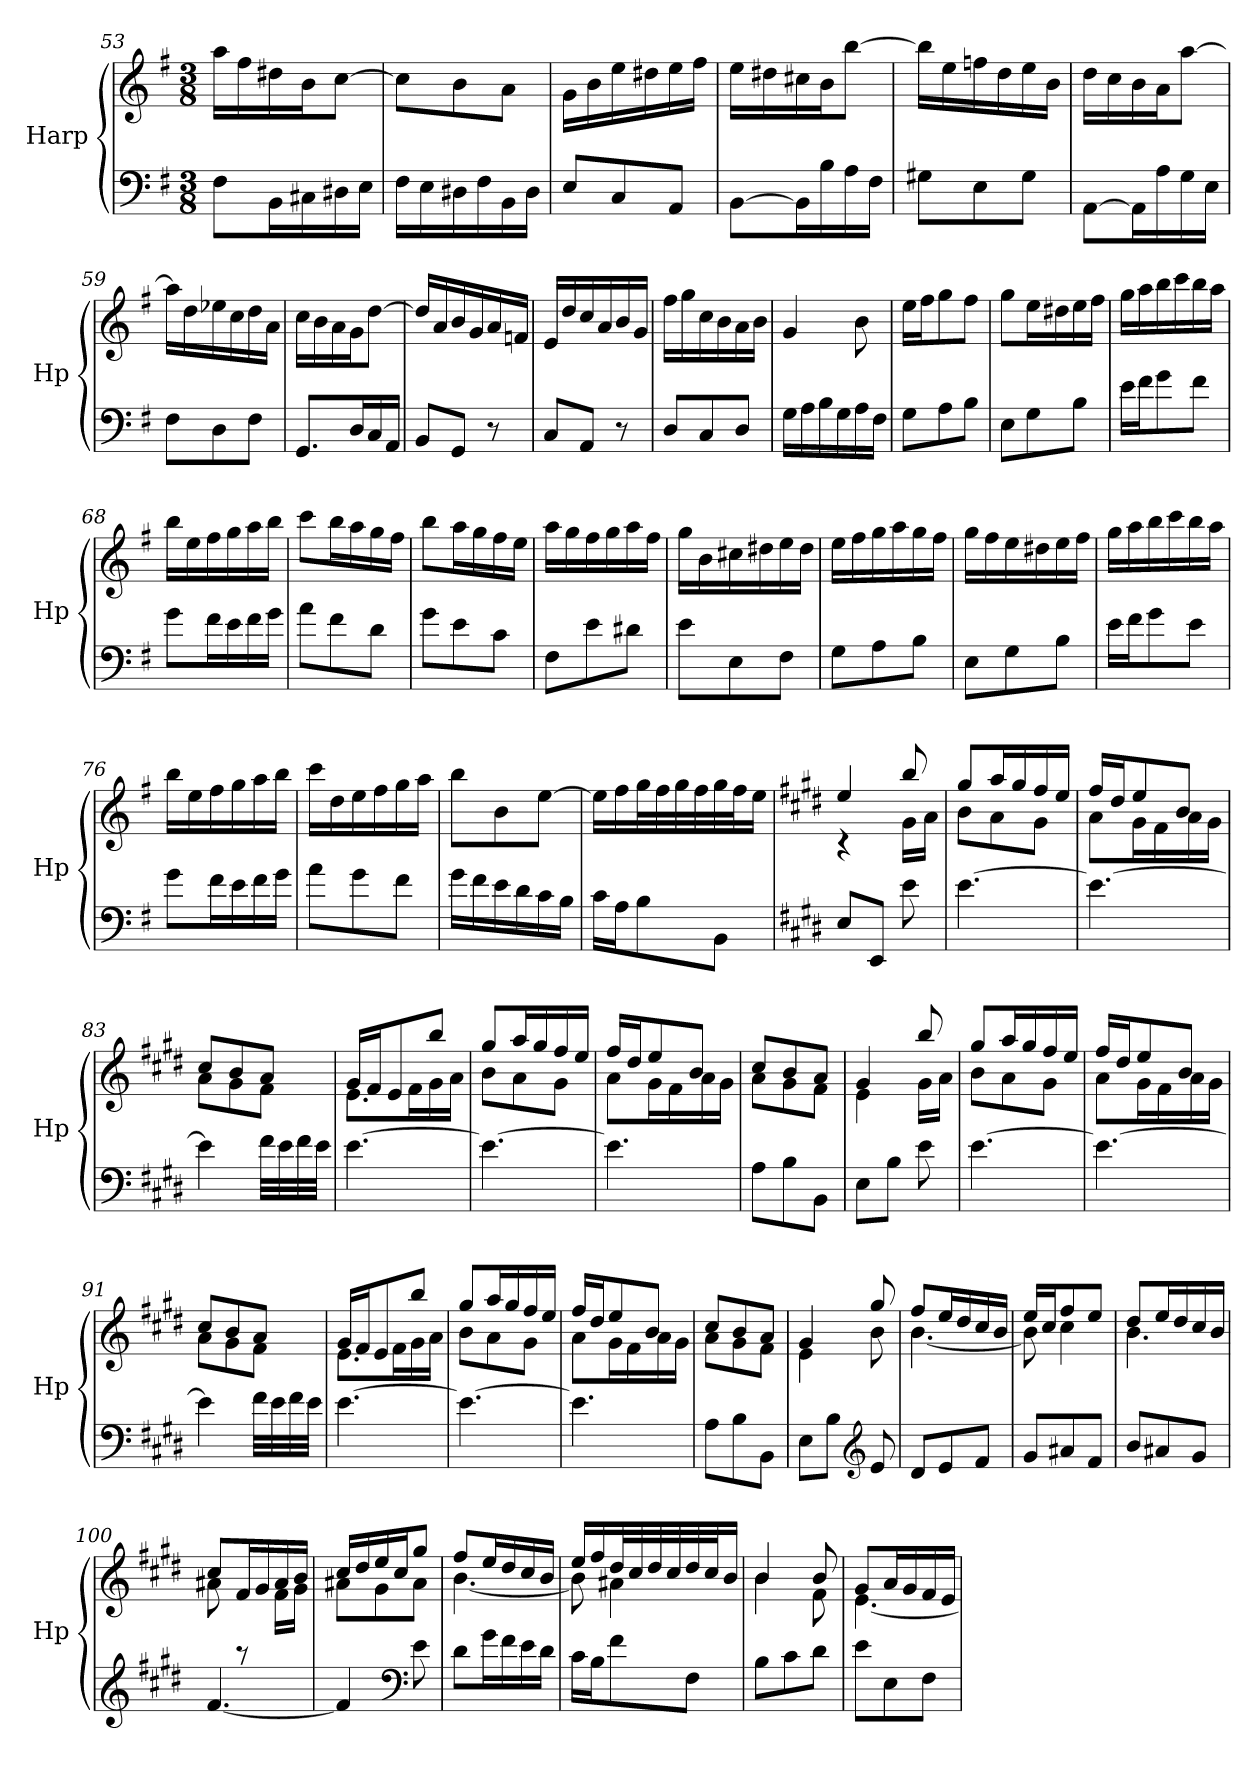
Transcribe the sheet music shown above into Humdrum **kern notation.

**kern	**kern
*part1	*part1
*staff2	*staff1
*I"Harp	*
*I'Hp	*
*clefF4	*clefG2
*k[f#]	*k[f#]
*M3/8	*M3/8
=53	=53
8F#\L	16aa\LL
.	16ff#\
16BB\L	16dd#X\
16C#X\	16b\J
16D#X\	[8cc\J
16E\JJ	.
=54	=54
16F#\LL	8cc\L]
16E\	.
16D#X\	8b\
16F#\	.
16BB\	8a\J
16D#\JJ	.
=55	=55
8E/L	16g\LL
.	16b\
8C/	16ee\
.	16dd#X\
8AA/J	16ee\
.	16ff#\JJ
=56	=56
[8BB\L	16ee\LL
.	16dd#X\
16BB\L]	16cc#X\
16B\	16b\J
16A\	[8bb\J
16F#\JJ	.
=57	=57
8G#X\L	16bb\LL]
.	16ee\
8E\	16ffn\
.	16dd\
8G#\J	16ee\
.	16b\JJ
!!LO:LB:g=z
=58	=58
[8AA\L	16dd\LL
.	16cc\
16AA\L]	16b\
16A\	16a\J
16G\	[8aa\J
16E\JJ	.
=59	=59
8F#\L	16aa\LL]
.	16dd\
8D\	16ee-X\
.	16cc\
8F#\J	16dd\
.	16a\JJ
=60	=60
8.GG/L	16cc\LL
.	16b\
.	16a\
16D/L	16g\J
16C/	[8dd\J
16AA/JJ	.
=61	=61
8BB/L	16dd/LL]
.	16a/
8GG/J	16b/
.	16g/
8r	16a/
.	16fn/JJ
=62	=62
8C/L	16e/LL
.	16dd/
8AA/J	16cc/
.	16a/
8r	16b/
.	16g/JJ
=63	=63
8D/L	16ff#\LL
.	16gg\
8C/	16cc\
.	16b\
8D/J	16a\
.	16b\JJ
=64	=64
16G\LL	4g/
16A\	.
16B\	.
16G\	.
16A\	8b\
16F#\JJ	.
!!LO:LB:g=z
=65	=65
8G\L	16ee\LL
.	16ff#\J
8A\	8gg\
8B\J	8ff#\J
=66	=66
8E\L	8gg\L
8G\	16ee\L
.	16dd#X\
8B\J	16ee\
.	16ff#\JJ
=67	=67
16e\LL	16gg\LL
16f#\J	16aa\
8g\	16bb\
.	16ccc\
8f#\J	16bb\
.	16aa\JJ
=68	=68
8g\L	16bb\LL
.	16ee\
16f#\L	16ff#\
16e\	16gg\
16f#\	16aa\
16g\JJ	16bb\JJ
=69	=69
8a\L	8ccc\L
8f#\	16bb\L
.	16aa\
8d\J	16gg\
.	16ff#\JJ
=70	=70
8g\L	8bb\L
8e\	16aa\L
.	16gg\
8c\J	16ff#\
.	16ee\JJ
=71	=71
8F#\L	16aa\LL
.	16gg\
8e\	16ff#\
.	16gg\
8d#X\J	16aa\
.	16ff#\JJ
!!LO:PB:g=z
=72	=72
8e\L	16gg\LL
.	16b\
8E\	16cc#X\
.	16dd#X\
8F#\J	16ee\
.	16dd#\JJ
=73	=73
8G\L	16ee\LL
.	16ff#\
8A\	16gg\
.	16aa\
8B\J	16gg\
.	16ff#\JJ
=74	=74
8E\L	16gg\LL
.	16ff#\
8G\	16ee\
.	16dd#X\
8B\J	16ee\
.	16ff#\JJ
=75	=75
16e\LL	16gg\LL
16f#\J	16aa\
8g\	16bb\
.	16ccc\
8e\J	16bb\
.	16aa\JJ
=76	=76
8g\L	16bb\LL
.	16ee\
16f#\L	16ff#\
16e\	16gg\
16f#\	16aa\
16g\JJ	16bb\JJ
=77	=77
8a\L	16ccc\LL
.	16dd\
8g\	16ee\
.	16ff#\
8f#\J	16gg\
.	16aa\JJ
!!LO:LB:g=z
=78	=78
16g\LL	8bb\L
16f#\	.
16e\	8b\
16d\	.
16c\	[8ee\J
16B\JJ	.
=79	=79
16c\LL	16ee\LL]
16A\J	16ff#\
8B\	32gg\L
.	32ff#\
.	32gg\
.	32ff#\
8BB\J	32gg\
.	32ff#\J
.	16ee\JJ
=80	=80
*k[f#c#g#d#]	*k[f#c#g#d#]
*	*^
8E/L	4ee/	4rc
8EE/J	.	.
8e\	8bb/	16g#\LL
.	.	16a\JJ
=81	=81	=81
[4.e\	8gg#/L	8b\L
.	16aa/L	8a\
.	16gg#/	.
.	16ff#/	8g#\J
.	16ee/JJ	.
=82	=82	=82
4.e\_	16ff#/LL	8a\L
.	16dd#/J	.
.	8ee/	16g#\L
.	.	16f#\
.	8b/J	16a\
.	.	16g#\JJ
=83	=83	=83
4e\]	8cc#/L	8a\L
.	8b/	8g#\
32f#\LLL	8a/J	8f#\J
32e\	.	.
32f#\	.	.
32e\JJJ	.	.
!!LO:LB:g=z	!!
=84	=84	=84
[4.e\	16g#/LL	8.e\L
.	16f#/J	.
.	8e/	.
.	.	16f#\L
.	8bb/J	16g#\
.	.	16a\JJ
=85	=85	=85
4.e\_	8gg#/L	8b\L
.	16aa/L	8a\
.	16gg#/	.
.	16ff#/	8g#\J
.	16ee/JJ	.
=86	=86	=86
4.e\]	16ff#/LL	8a\L
.	16dd#/J	.
.	8ee/	16g#\L
.	.	16f#\
.	8b/J	16a\
.	.	16g#\JJ
=87	=87	=87
8A\L	8cc#/L	8a\L
8B\	8b/	8g#\
8BB\J	8a/J	8f#\J
=88	=88	=88
8E\L	4g#/	4e\
8B\J	.	.
8e\	8bb/	16g#\LL
.	.	16a\JJ
=89	=89	=89
[4.e\	8gg#/L	8b\L
.	16aa/L	8a\
.	16gg#/	.
.	16ff#/	8g#\J
.	16ee/JJ	.
=90	=90	=90
4.e\_	16ff#/LL	8a\L
.	16dd#/J	.
.	8ee/	16g#\L
.	.	16f#\
.	8b/J	16a\
.	.	16g#\JJ
!!LO:LB:g=z	!!
=91	=91	=91
4e\]	8cc#/L	8a\L
.	8b/	8g#\
32f#\LLL	8a/J	8f#\J
32e\	.	.
32f#\	.	.
32e\JJJ	.	.
=92	=92	=92
[4.e\	16g#/LL	8.e\L
.	16f#/J	.
.	8e/	.
.	.	16f#\L
.	8bb/J	16g#\
.	.	16a\JJ
=93	=93	=93
4.e\_	8gg#/L	8b\L
.	16aa/L	8a\
.	16gg#/	.
.	16ff#/	8g#\J
.	16ee/JJ	.
=94	=94	=94
4.e\]	16ff#/LL	8a\L
.	16dd#/J	.
.	8ee/	16g#\L
.	.	16f#\
.	8b/J	16a\
.	.	16g#\JJ
=95	=95	=95
8A\L	8cc#/L	8a\L
8B\	8b/	8g#\
8BB\J	8a/J	8f#\J
=96	=96	=96
8E\L	4g#/	4e\
8B\J	.	.
*clefG2	*	*
8e/	8gg#/	8b\
=97	=97	=97
8d#/L	8ff#/L	[4.b\
8e/	16ee/L	.
.	16dd#/	.
8f#/J	16cc#/	.
.	16b/JJ	.
!!LO:LB:g=z	!!
=98	=98	=98
8g#/L	16ee/LL	8b\]
.	16cc#/J	.
8a#X/	8ff#/	4cc#\
8f#/J	8ee/J	.
=99	=99	=99
8b/L	8dd#/L	4.b\
8a#X/	16ee/L	.
.	16dd#/	.
8g#/J	16cc#/	.
.	16b/JJ	.
=100	=100	=100
[4.f#/	8cc#/L	8a#X\
.	16f#/L	8rBB
.	16g#/	.
.	16a#/	16f#\LL
.	16b/JJ	16g#\JJ
=101	=101	=101
4f#/]	16cc#/LL	8a#X\L
.	16dd#/	.
.	16ee/	8g#\
.	16cc#/J	.
*clefF4	*	*
8e\	8gg#/J	8a#\J
=102	=102	=102
8d#\L	8ff#/L	[4.b\
16g#\L	16ee/L	.
16f#\	16dd#/	.
16e\	16cc#/	.
16d#\JJ	16b/JJ	.
=103	=103	=103
16c#\LL	16ee/LL	8b\]
16B\J	16ff#/	.
8f#\	32dd#/L	4a#X\
.	32cc#/	.
.	32dd#/	.
.	32cc#/	.
8F#\J	32dd#/	.
.	32cc#/J	.
.	16b/JJ	.
=104	=104	=104
8B\L	4b/	4b\
8c#\	.	.
8d#\J	8b/	8f#\
!!LO:LB:g=z	!!
=105	=105	=105
8e\L	8g#/L	[4.e\
8E\	16a/L	.
.	16g#/	.
8F#\J	16f#/	.
.	16e/JJ	.
*	*v	*v
=	=
*-	*-
